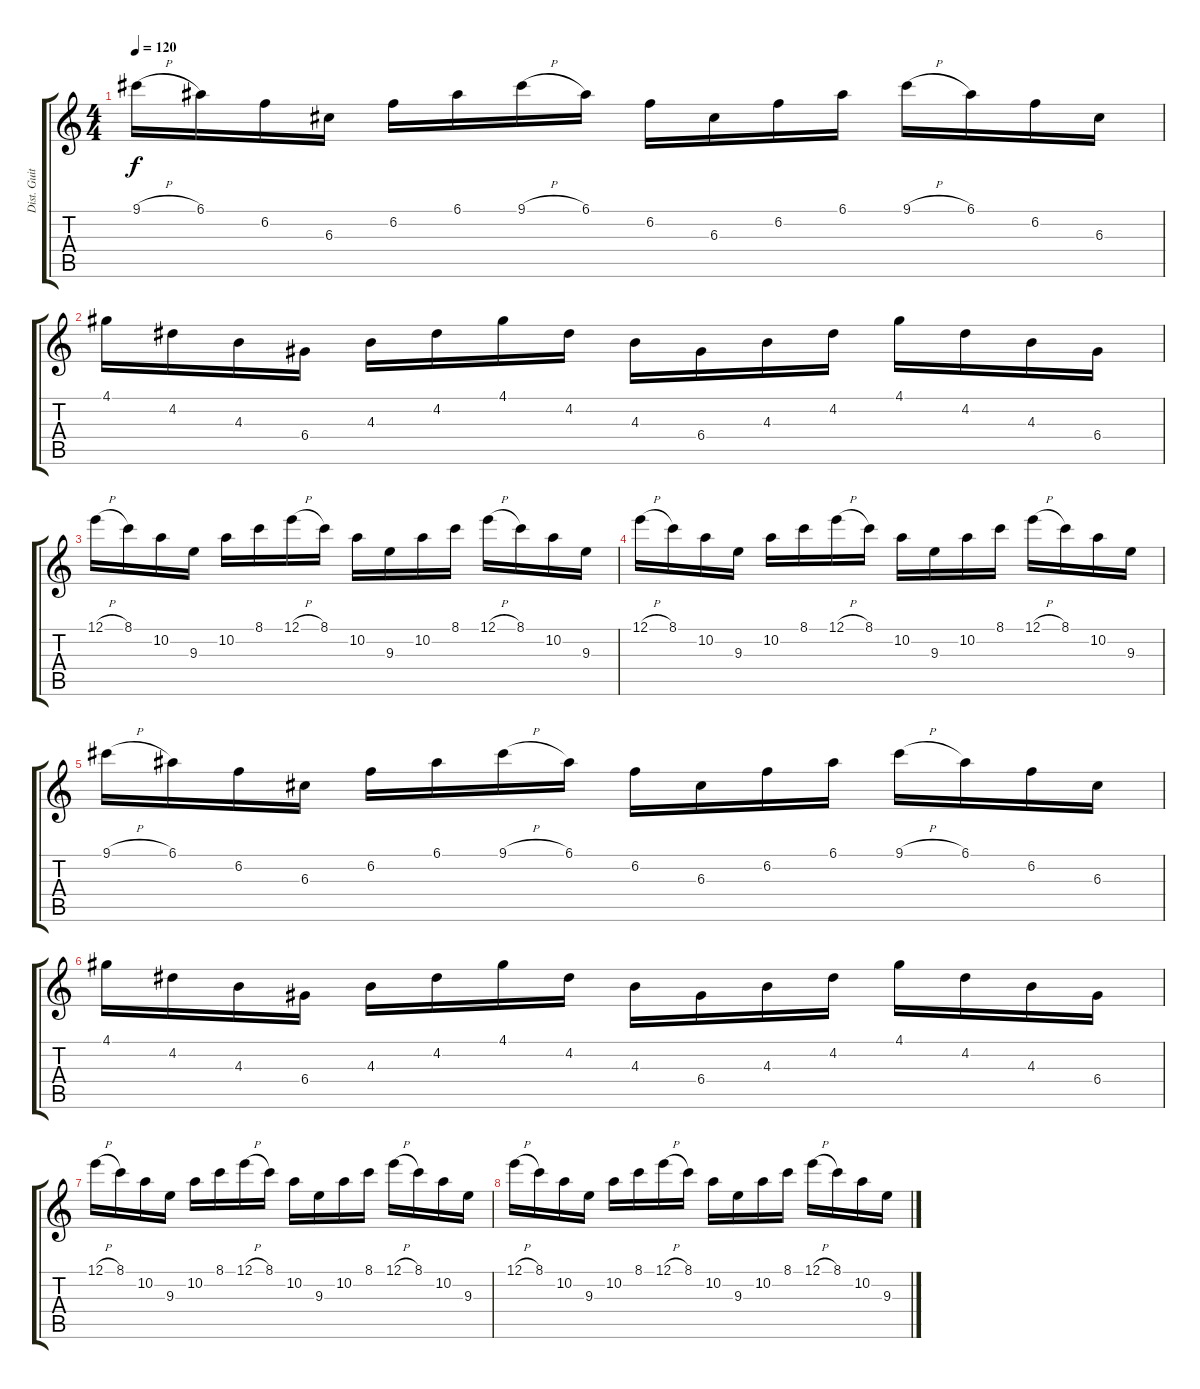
\track ("Dist. Guitar" "Dist. Guit") {instrument distortionguitar}
\staff {score tabs}
\tuning (E4 B3 G3 D3 A2 E2) {hide}
\ts (4 4)
\tempo 120
\clef g2
\ks c
9.1{h}.16{dy f balance 16} 6.1.16 6.2.16 6.3.16 6.2.16 6.1.16 9.1{h}.16{balance 0} 6.1.16 6.2.16 6.3.16 6.2.16 6.1.16 9.1{h}.16{balance 16} 6.1.16 6.2.16 6.3.16 |
4.1.16{balance 0} 4.2.16 4.3.16 6.4.16 4.3.16 4.2.16 4.1.16{balance 16} 4.2.16 4.3.16 6.4.16 4.3.16 4.2.16 4.1.16{balance 0} 4.2.16 4.3.16 6.4.16 |
12.1{h}.16{balance 16} 8.1.16 10.2.16 9.3.16 10.2.16 8.1.16 12.1{h}.16{balance 0} 8.1.16 10.2.16 9.3.16 10.2.16 8.1.16 12.1{h}.16{balance 16} 8.1.16 10.2.16 9.3.16 |
12.1{h}.16{balance 16} 8.1.16 10.2.16 9.3.16 10.2.16 8.1.16 12.1{h}.16{balance 0} 8.1.16 10.2.16 9.3.16 10.2.16 8.1.16 12.1{h}.16{balance 16} 8.1.16 10.2.16 9.3.16 |
9.1{h}.16{balance 16} 6.1.16 6.2.16 6.3.16 6.2.16 6.1.16 9.1{h}.16{balance 0} 6.1.16 6.2.16 6.3.16 6.2.16 6.1.16 9.1{h}.16{balance 16} 6.1.16 6.2.16 6.3.16 |
4.1.16{balance 0} 4.2.16 4.3.16 6.4.16 4.3.16 4.2.16 4.1.16{balance 16} 4.2.16 4.3.16 6.4.16 4.3.16 4.2.16 4.1.16{balance 0} 4.2.16 4.3.16 6.4.16 |
12.1{h}.16{balance 16} 8.1.16 10.2.16 9.3.16 10.2.16 8.1.16 12.1{h}.16{balance 0} 8.1.16 10.2.16 9.3.16 10.2.16 8.1.16 12.1{h}.16{balance 16} 8.1.16 10.2.16 9.3.16 |
12.1{h}.16{balance 16} 8.1.16 10.2.16 9.3.16 10.2.16 8.1.16 12.1{h}.16{balance 0} 8.1.16 10.2.16 9.3.16 10.2.16 8.1.16 12.1{h}.16{balance 16} 8.1.16 10.2.16 9.3.16
